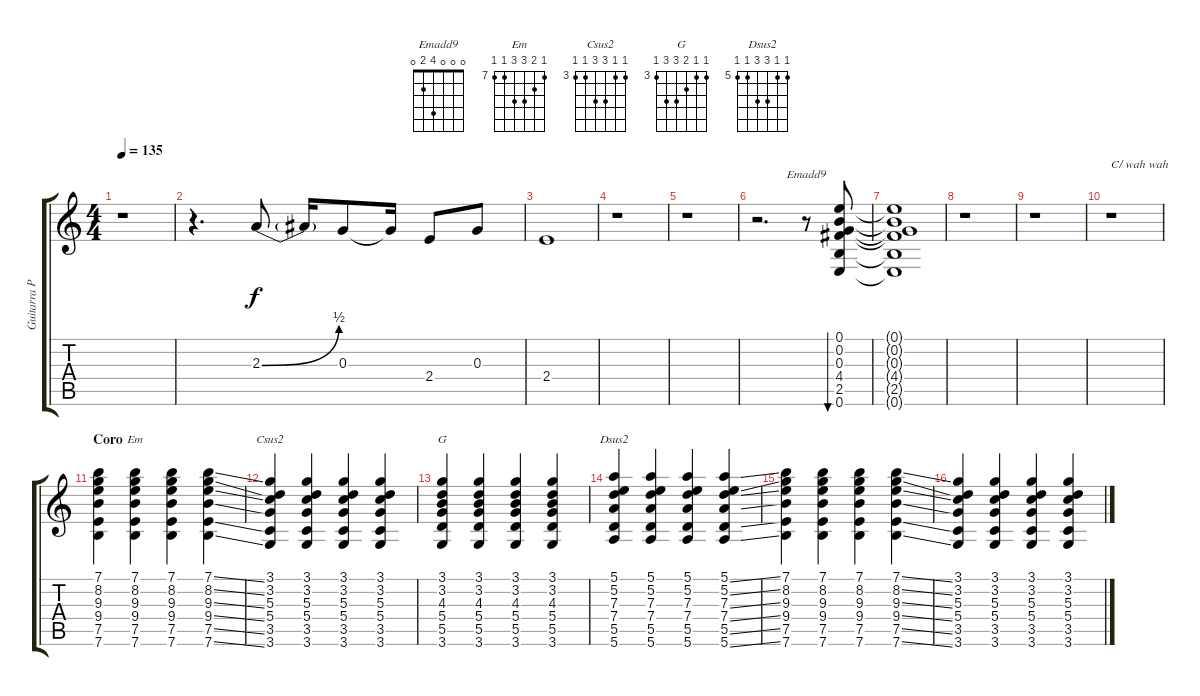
\track ("Guitarra Primera" "Guitarra P") {instrument electricguitarjazz}
\staff {score tabs}
\tuning (E4 B3 G3 D3 A2 E2) {hide}
\chord ("Emadd9" 0 0 0 4 2 0)
\chord ("Em" 7 8 9 9 7 7) {firstfret 7}
\chord ("Csus2" 3 3 5 5 3 3) {firstfret 3}
\chord ("G" 3 3 4 5 5 3) {firstfret 3}
\chord ("Dsus2" 5 5 7 7 5 5) {firstfret 5}
\ts (4 4)
\tempo 135
\clef g2
\ks c
r.1{dy f} |
r.4{d} 2.3{be (bend 0 0 60 2)}.8 2.3{t}.16 0.3.8 0.3{t}.16 2.4.8 0.3.8 |
2.4.1 |
r.1 |
r.1 |
r.2{d} r.8{ch "Emadd9"} (0.1 0.2 0.3 4.4 2.5 0.6).8{bu 480} |
(0.1{t} 0.2{t} 0.3{t} 4.4{t} 2.5{t} 0.6{t}).1 |
r.1 |
r.1 |
r.1{txt "C/ wah wah"} |
\section ("" "Coro")
(7.1 8.2 9.3 9.4 7.5 7.6).4{volume 9 instrument electricguitarmuted} (7.1 8.2 9.3 9.4 7.5 7.6).4{ch "Em"} (7.1 8.2 9.3 9.4 7.5 7.6).4 (7.1{ss} 8.2{ss} 9.3{ss} 9.4{ss} 7.5{ss} 7.6{ss}).4 |
(3.1 3.2 5.3 5.4 3.5 3.6).4{ch "Csus2"} (3.1 3.2 5.3 5.4 3.5 3.6).4 (3.1 3.2 5.3 5.4 3.5 3.6).4 (3.1 3.2 5.3 5.4 3.5 3.6).4 |
(3.1 3.2 4.3 5.4 5.5 3.6).4{ch "G"} (3.1 3.2 4.3 5.4 5.5 3.6).4 (3.1 3.2 4.3 5.4 5.5 3.6).4 (3.1 3.2 4.3 5.4 5.5 3.6).4 |
(5.1 5.2 7.3 7.4 5.5 5.6).4{ch "Dsus2"} (5.1 5.2 7.3 7.4 5.5 5.6).4 (5.1 5.2 7.3 7.4 5.5 5.6).4 (5.1{ss} 5.2{ss} 7.3{ss} 7.4{ss} 5.5{ss} 5.6{ss}).4 |
(7.1 8.2 9.3 9.4 7.5 7.6).4 (7.1 8.2 9.3 9.4 7.5 7.6).4 (7.1 8.2 9.3 9.4 7.5 7.6).4 (7.1{ss} 8.2{ss} 9.3{ss} 9.4{ss} 7.5{ss} 7.6{ss}).4 |
(3.1 3.2 5.3 5.4 3.5 3.6).4 (3.1 3.2 5.3 5.4 3.5 3.6).4 (3.1 3.2 5.3 5.4 3.5 3.6).4 (3.1 3.2 5.3 5.4 3.5 3.6).4
